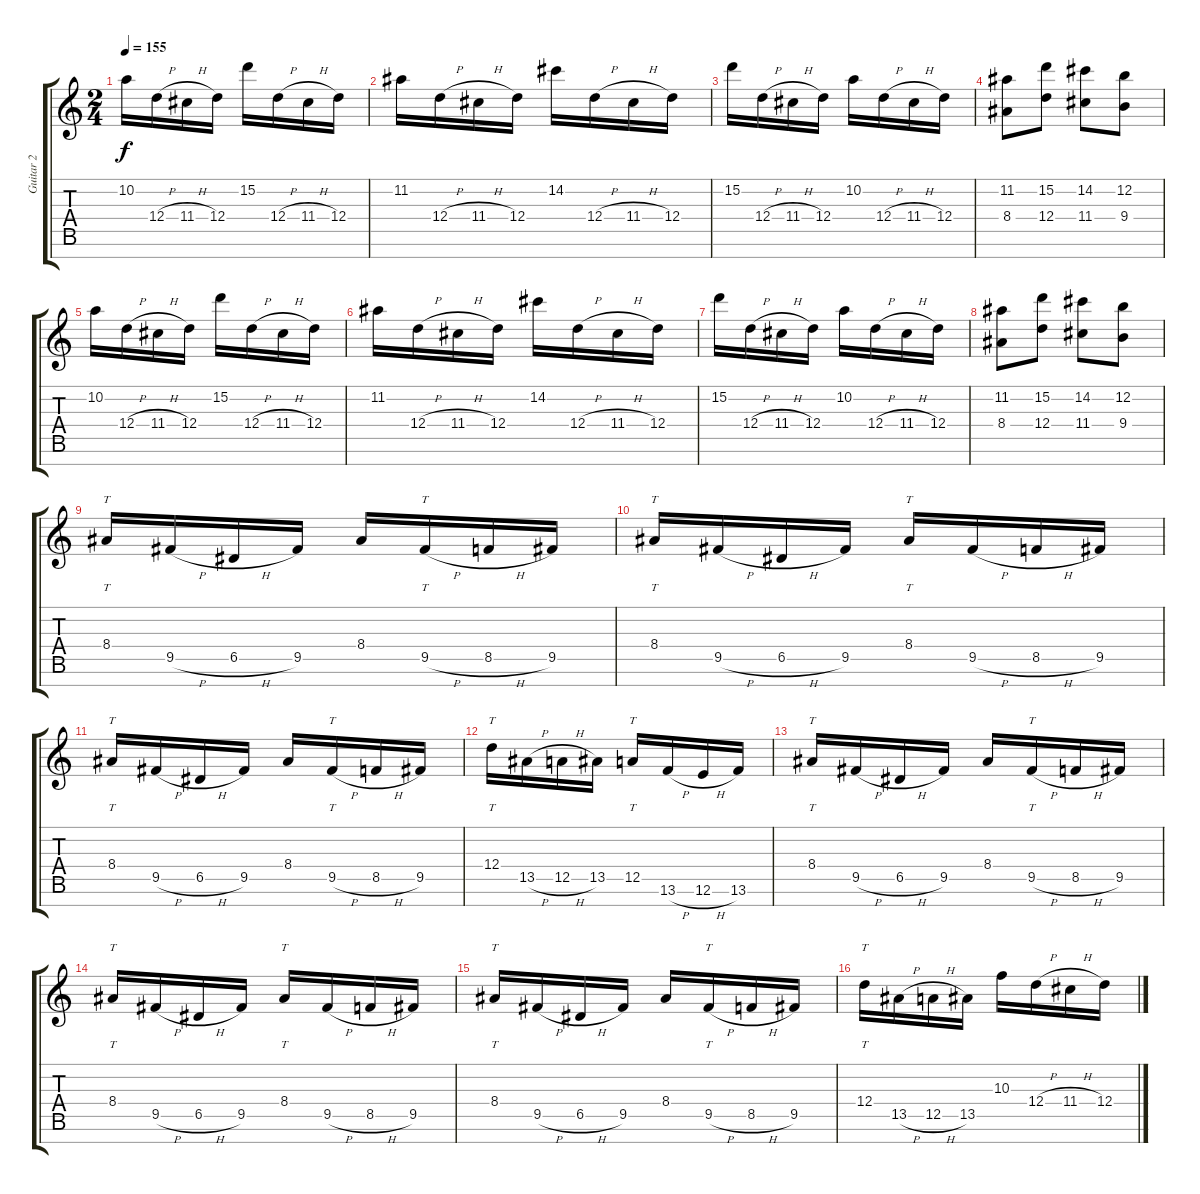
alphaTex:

\track ("Guitar 2" "Guitar 2") {instrument distortionguitar}
\staff {score tabs}
\tuning (E4 B3 G3 D3 A2 E2 B1) {hide}
\ts (2 4)
\tempo 155
\clef g2
\ks c
10.2.16{dy f} 12.4{h}.16 11.4{h}.16 12.4.16 15.2.16 12.4{h}.16 11.4{h}.16 12.4.16 |
11.2.16 12.4{h}.16 11.4{h}.16 12.4.16 14.2.16 12.4{h}.16 11.4{h}.16 12.4.16 |
15.2.16 12.4{h}.16 11.4{h}.16 12.4.16 10.2.16 12.4{h}.16 11.4{h}.16 12.4.16 |
(11.2 8.4).8 (15.2 12.4).8 (14.2 11.4).8 (12.2 9.4).8 |
10.2.16 12.4{h}.16 11.4{h}.16 12.4.16 15.2.16 12.4{h}.16 11.4{h}.16 12.4.16 |
11.2.16 12.4{h}.16 11.4{h}.16 12.4.16 14.2.16 12.4{h}.16 11.4{h}.16 12.4.16 |
15.2.16 12.4{h}.16 11.4{h}.16 12.4.16 10.2.16 12.4{h}.16 11.4{h}.16 12.4.16 |
(11.2 8.4).8 (15.2 12.4).8 (14.2 11.4).8 (12.2 9.4).8 |
8.4.16{tt} 9.5{h}.16 6.5{h}.16 9.5.16 8.4.16 9.5{h}.16{tt} 8.5{h}.16 9.5.16 |
8.4.16{tt} 9.5{h}.16 6.5{h}.16 9.5.16 8.4.16{tt} 9.5{h}.16 8.5{h}.16 9.5.16 |
8.4.16{tt} 9.5{h}.16 6.5{h}.16 9.5.16 8.4.16 9.5{h}.16{tt} 8.5{h}.16 9.5.16 |
12.4.16{tt} 13.5{h}.16 12.5{h}.16 13.5.16 12.5.16{tt} 13.6{h}.16 12.6{h}.16 13.6.16 |
8.4.16{tt} 9.5{h}.16 6.5{h}.16 9.5.16 8.4.16 9.5{h}.16{tt} 8.5{h}.16 9.5.16 |
8.4.16{tt} 9.5{h}.16 6.5{h}.16 9.5.16 8.4.16{tt} 9.5{h}.16 8.5{h}.16 9.5.16 |
8.4.16{tt} 9.5{h}.16 6.5{h}.16 9.5.16 8.4.16 9.5{h}.16{tt} 8.5{h}.16 9.5.16 |
12.4.16{tt} 13.5{h}.16 12.5{h}.16 13.5.16 10.3.16 12.4{h}.16 11.4{h}.16 12.4.16
